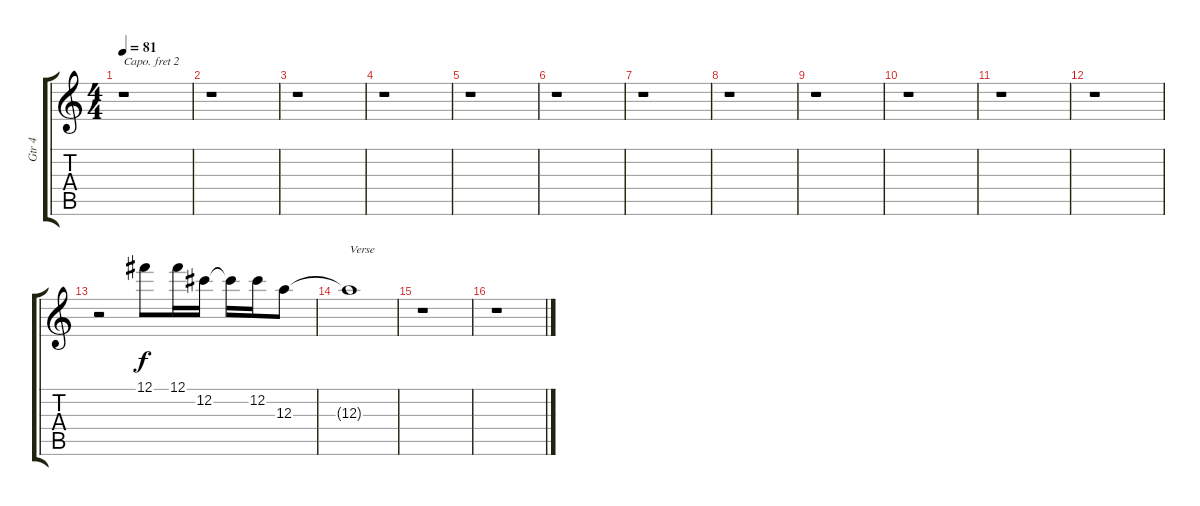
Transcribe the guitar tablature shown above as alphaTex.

\track ("Gtr 4" "Gtr 4") {instrument distortionguitar}
\staff {score tabs}
\capo 2
\tuning (E4 B3 G3 D3 A2 E2) {hide}
\ts (4 4)
\tempo 81
\clef g2
\ks c
r.1{dy f instrument distortionguitar} |
r.1 |
r.1 |
r.1 |
r.1 |
r.1 |
r.1 |
r.1 |
r.1 |
r.1 |
r.1 |
r.1 |
r.2 12.1.8 12.1.16 12.2.16 12.2{t}.16 12.2.16 12.3.8 |
12.3{t}.1{txt "Verse"} |
r.1 |
r.1
